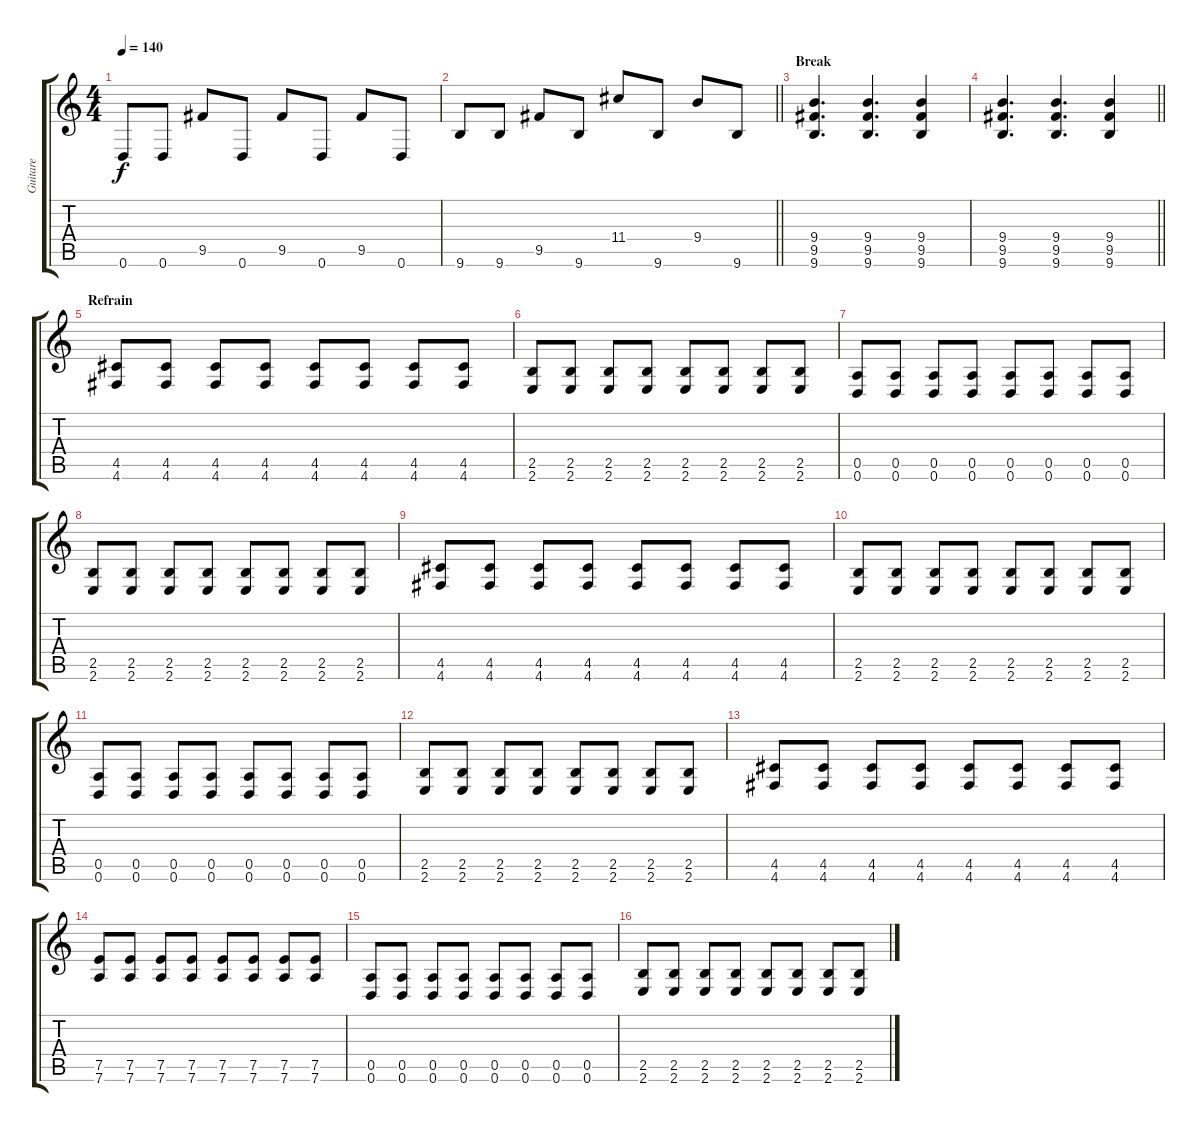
\track ("Guitare" "Guitare") {instrument overdrivenguitar}
\staff {score tabs}
\tuning (E4 B3 G3 D3 A2 D2) {hide}
\ts (4 4)
\tempo 140
\clef g2
\ks c
0.6.8{dy f} 0.6.8 9.5.8 0.6.8 9.5.8 0.6.8 9.5.8 0.6.8 |
\barLineRight lightlight
9.6.8 9.6.8 9.5.8 9.6.8 11.4.8 9.6.8 9.4.8 9.6.8 |
\section ("" "Break")
(9.4 9.5 9.6).4{d} (9.4 9.5 9.6).4{d} (9.4 9.5 9.6).4 |
\barLineRight lightlight
(9.4 9.5 9.6).4{d} (9.4 9.5 9.6).4{d} (9.4 9.5 9.6).4 |
\section ("" "Refrain")
(4.5 4.6).8 (4.5 4.6).8 (4.5 4.6).8 (4.5 4.6).8 (4.5 4.6).8 (4.5 4.6).8 (4.5 4.6).8 (4.5 4.6).8 |
(2.5 2.6).8 (2.5 2.6).8 (2.5 2.6).8 (2.5 2.6).8 (2.5 2.6).8 (2.5 2.6).8 (2.5 2.6).8 (2.5 2.6).8 |
(0.5 0.6).8 (0.5 0.6).8 (0.5 0.6).8 (0.5 0.6).8 (0.5 0.6).8 (0.5 0.6).8 (0.5 0.6).8 (0.5 0.6).8 |
(2.5 2.6).8 (2.5 2.6).8 (2.5 2.6).8 (2.5 2.6).8 (2.5 2.6).8 (2.5 2.6).8 (2.5 2.6).8 (2.5 2.6).8 |
(4.5 4.6).8 (4.5 4.6).8 (4.5 4.6).8 (4.5 4.6).8 (4.5 4.6).8 (4.5 4.6).8 (4.5 4.6).8 (4.5 4.6).8 |
(2.5 2.6).8 (2.5 2.6).8 (2.5 2.6).8 (2.5 2.6).8 (2.5 2.6).8 (2.5 2.6).8 (2.5 2.6).8 (2.5 2.6).8 |
(0.5 0.6).8 (0.5 0.6).8 (0.5 0.6).8 (0.5 0.6).8 (0.5 0.6).8 (0.5 0.6).8 (0.5 0.6).8 (0.5 0.6).8 |
(2.5 2.6).8 (2.5 2.6).8 (2.5 2.6).8 (2.5 2.6).8 (2.5 2.6).8 (2.5 2.6).8 (2.5 2.6).8 (2.5 2.6).8 |
(4.5 4.6).8 (4.5 4.6).8 (4.5 4.6).8 (4.5 4.6).8 (4.5 4.6).8 (4.5 4.6).8 (4.5 4.6).8 (4.5 4.6).8 |
(7.5 7.6).8 (7.5 7.6).8 (7.5 7.6).8 (7.5 7.6).8 (7.5 7.6).8 (7.5 7.6).8 (7.5 7.6).8 (7.5 7.6).8 |
(0.5 0.6).8 (0.5 0.6).8 (0.5 0.6).8 (0.5 0.6).8 (0.5 0.6).8 (0.5 0.6).8 (0.5 0.6).8 (0.5 0.6).8 |
(2.5 2.6).8 (2.5 2.6).8 (2.5 2.6).8 (2.5 2.6).8 (2.5 2.6).8 (2.5 2.6).8 (2.5 2.6).8 (2.5 2.6).8
